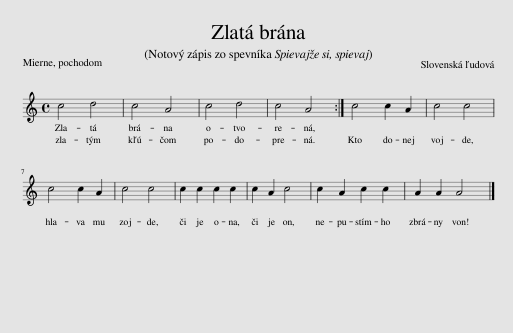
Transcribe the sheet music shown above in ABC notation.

X:1
L:1/8
M:4/4
I:linebreak $
K:C
V:1 treble
V:1
 c4 d4 | c4 A4 | c4 d4 | c4 A4 :| c4 c2 A2 | %5
 c4 c4 |$ c4 c2 A2 | c4 c4 | c2 c2 c2 c2 | c2 A2 c4 | %10
 c2 A2 c2 c2 | A2 A2 A4 |] %12
